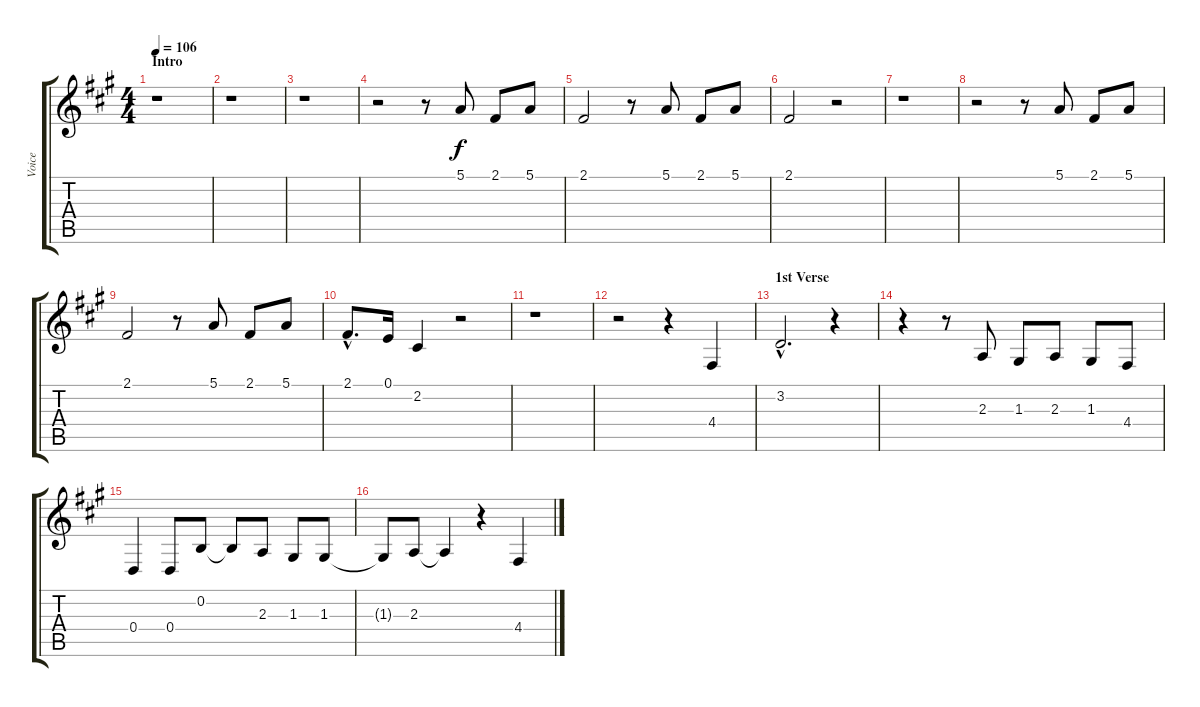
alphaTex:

\track ("Voice" "Voice") {instrument lead5charang}
\staff {score tabs}
\tuning (E4 B3 G3 D3 A2 E2) {hide}
\ts (4 4)
\section ("" "Intro")
\tempo 106
\clef g2
\ks a
r.1{dy f instrument lead5charang} |
r.1 |
r.1 |
r.2 r.8 5.1.8 2.1.8 5.1.8 |
2.1.2 r.8 5.1.8 2.1.8 5.1.8 |
2.1.2 r.2 |
r.1 |
r.2 r.8 5.1.8 2.1.8 5.1.8 |
2.1.2 r.8 5.1.8 2.1.8 5.1.8 |
2.1{hac}.8{d} 0.1.16 2.2.4 r.2 |
r.1 |
r.2 r.4 4.4.4 |
\section ("" "1st Verse")
3.2{hac}.2{d} r.4 |
r.4 r.8 2.3.8 1.3.8 2.3.8 1.3.8 4.4.8 |
0.4.4 0.4.8 0.2.8 0.2{t}.8 2.3.8 1.3.8 1.3.8 |
1.3{t}.8 2.3.8 2.3{t}.4 r.4 4.4.4
